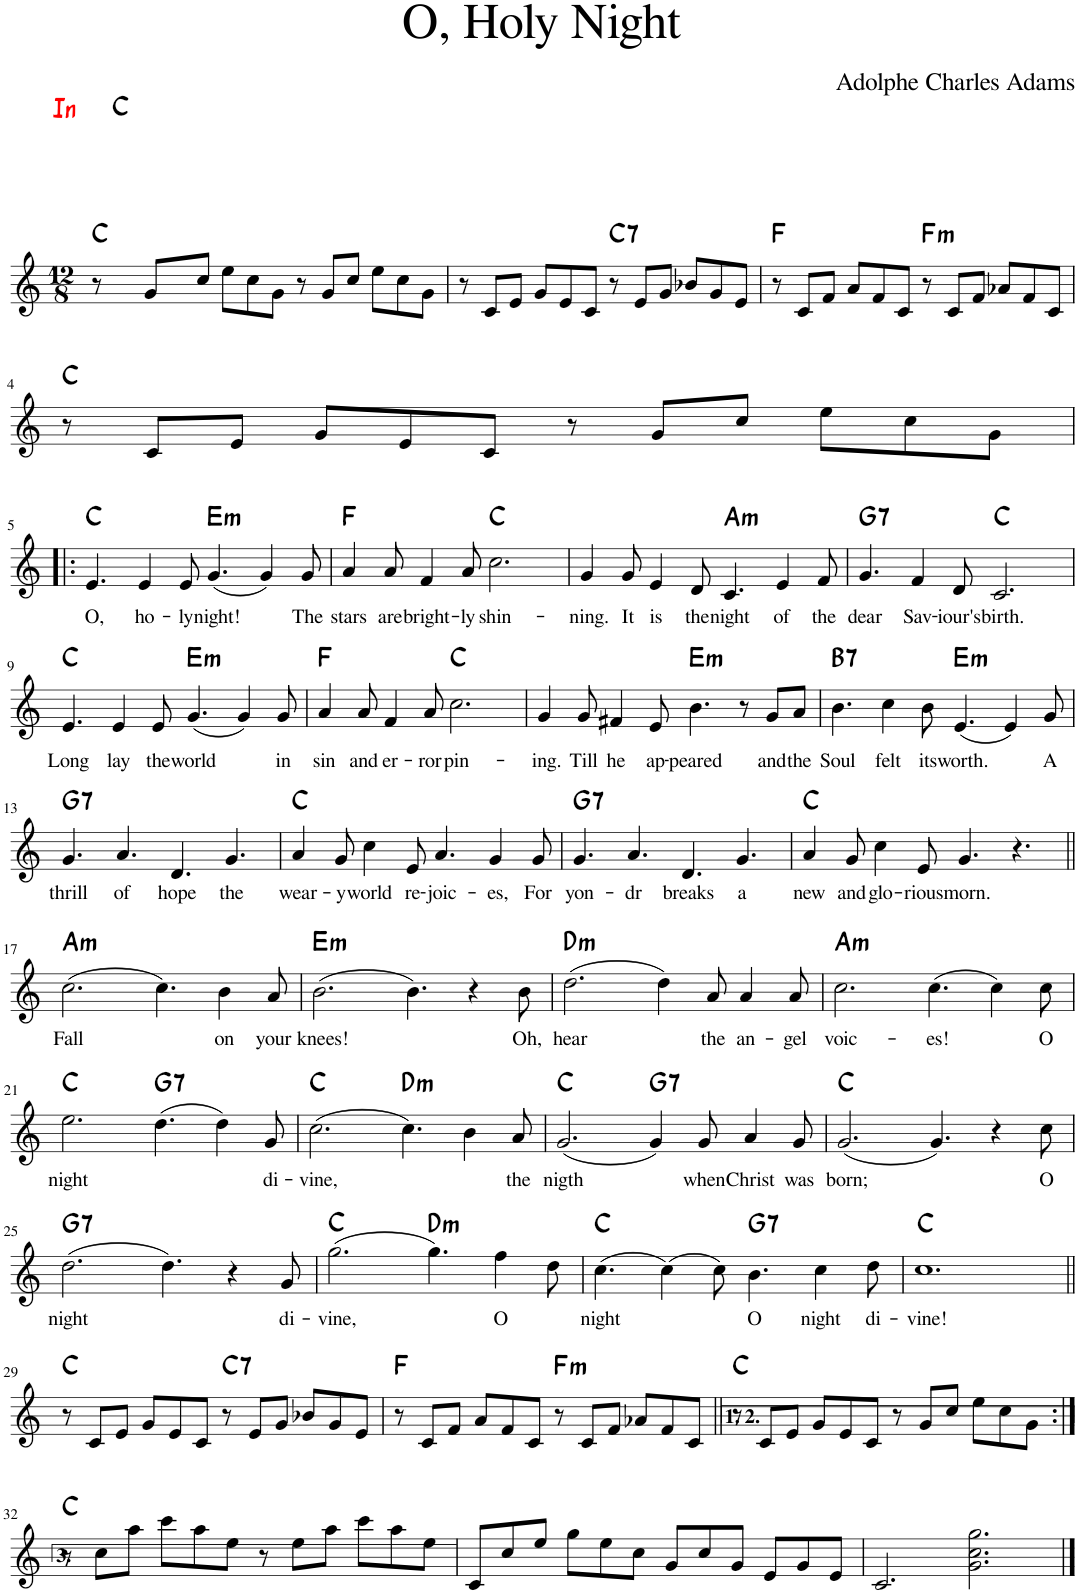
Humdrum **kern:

**kern	**text	**harte
*part1	*part1	*part1
*staff1	*staff1	*
*I"Piano	*	*
*I'Pno.	*	*
*clefG2	*	*
*k[]	*	*
*M12/8	*	*
=1	=1	=1
8r	.	C:maj
!LO:TX:a:color=#FF0000:t=In	!	!
8g/L	.	.
8cc/J	.	C:maj
8ee\L	.	.
8cc\	.	.
8g\J	.	.
8r	.	.
8g/L	.	.
8cc/J	.	.
8ee\L	.	.
8cc\	.	.
8g\J	.	.
=2	=2	=2
8r	.	.
8c/L	.	.
8e/J	.	.
8g/L	.	.
8e/	.	.
8c/J	.	.
!	!	!LO:H:kt=7
8r	.	C:7
8e/L	.	.
8g/J	.	.
8b-X/L	.	.
8g/	.	.
8e/J	.	.
=3	=3	=3
8r	.	F:maj
8c/L	.	.
8f/J	.	.
8a/L	.	.
8f/	.	.
8c/J	.	.
!	!	!LO:H:kt=m
8r	.	F:min
8c/L	.	.
8f/J	.	.
8a-X/L	.	.
8f/	.	.
8c/J	.	.
!!LO:LB:g=z
=4	=4	=4
8r	.	C:maj
8c/L	.	.
8e/J	.	.
8g/L	.	.
8e/	.	.
8c/J	.	.
8r	.	.
8g/L	.	.
8cc/J	.	.
8ee\L	.	.
8cc\	.	.
8g\J	.	.
!!LO:LB:g=z
=5!|:	=5!|:	=5!|:
!	!LO:LY:b	!
4.e/	O,	C:maj
!	!LO:LY:b	!
4e/	ho-	.
!	!LO:LY:b	!
8e/	-ly	.
!	!LO:LY:b	!LO:H:kt=m
(4.g/	night!	E:min
4g/)	.	.
!	!LO:LY:b	!
8g/	The	.
=6	=6	=6
!	!LO:LY:b	!
4a/	stars	F:maj
!	!LO:LY:b	!
8a/	are	.
!	!LO:LY:b	!
4f/	bright-	.
!	!LO:LY:b	!
8a/	-ly	.
!	!LO:LY:b	!
2.cc\	shin-	C:maj
=7	=7	=7
!	!LO:LY:b	!
4g/	-ning.	.
!	!LO:LY:b	!
8g/	It	.
!	!LO:LY:b	!
4e/	is	.
!	!LO:LY:b	!
8d/	the	.
!	!LO:LY:b	!LO:H:kt=m
4.c/	night	A:min
!	!LO:LY:b	!
4e/	of	.
!	!LO:LY:b	!
8f/	the	.
=8	=8	=8
!	!LO:LY:b	!LO:H:kt=7
4.g/	dear	G:7
!	!LO:LY:b	!
4f/	Sav-	.
!	!LO:LY:b	!
8d/	-iour's	.
!	!LO:LY:b	!
2.c/	birth.	C:maj
!!LO:LB:g=z
=9	=9	=9
!	!LO:LY:b	!
4.e/	Long	C:maj
!	!LO:LY:b	!
4e/	lay	.
!	!LO:LY:b	!
8e/	the	.
!	!LO:LY:b	!LO:H:kt=m
(4.g/	world	E:min
4g/)	.	.
!	!LO:LY:b	!
8g/	in	.
=10	=10	=10
!	!LO:LY:b	!
4a/	sin	F:maj
!	!LO:LY:b	!
8a/	and	.
!	!LO:LY:b	!
4f/	er-	.
!	!LO:LY:b	!
8a/	-ror	.
!	!LO:LY:b	!
2.cc\	pin-	C:maj
=11	=11	=11
!	!LO:LY:b	!
4g/	-ing.	.
!	!LO:LY:b	!
8g/	Till	.
!	!LO:LY:b	!
4f#X/	he	.
!	!LO:LY:b	!
8e/	ap-	.
!	!LO:LY:b	!LO:H:kt=m
4.b\	-peared	E:min
8r	.	.
!	!LO:LY:b	!
8g/L	and	.
!	!LO:LY:b	!
8a/J	the	.
=12	=12	=12
!	!LO:LY:b	!LO:H:kt=7
4.b\	Soul	B:7
!	!LO:LY:b	!
4cc\	felt	.
!	!LO:LY:b	!
8b\	its	.
!	!LO:LY:b	!LO:H:kt=m
(4.e/	worth.	E:min
4e/)	.	.
!	!LO:LY:b	!
8g/	A	.
!!LO:LB:g=z
=13	=13	=13
!	!LO:LY:b	!LO:H:kt=7
4.g/	thrill	G:7
!	!LO:LY:b	!
4.a/	of	.
!	!LO:LY:b	!
4.d/	hope	.
!	!LO:LY:b	!
4.g/	the	.
=14	=14	=14
!	!LO:LY:b	!
4a/	wear-	C:maj
!	!LO:LY:b	!
8g/	-y	.
!	!LO:LY:b	!
4cc\	world	.
!	!LO:LY:b	!
8e/	re-	.
!	!LO:LY:b	!
4.a/	-joic-	.
!	!LO:LY:b	!
4g/	-es,	.
!	!LO:LY:b	!
8g/	For	.
=15	=15	=15
!	!LO:LY:b	!LO:H:kt=7
4.g/	yon-	G:7
!	!LO:LY:b	!
4.a/	-dr	.
!	!LO:LY:b	!
4.d/	breaks	.
!	!LO:LY:b	!
4.g/	a	.
=16	=16	=16
!	!LO:LY:b	!
4a/	new	C:maj
!	!LO:LY:b	!
8g/	and	.
!	!LO:LY:b	!
4cc\	glo-	.
!	!LO:LY:b	!
8e/	-rious	.
!	!LO:LY:b	!
4.g/	morn.	.
4.r	.	.
!!LO:LB:g=z
=17||	=17||	=17||
!	!LO:LY:b	!LO:H:kt=m
(2.cc\	Fall	A:min
4.cc\)	.	.
!	!LO:LY:b	!
4b\	on	.
!	!LO:LY:b	!
8a/	your	.
=18	=18	=18
!	!LO:LY:b	!LO:H:kt=m
(2.b\	knees!	E:min
4.b\)	.	.
4r	.	.
!	!LO:LY:b	!
8b\	Oh,	.
=19	=19	=19
!	!LO:LY:b	!LO:H:kt=m
(2.dd\	hear	D:min
4dd\)	.	.
!	!LO:LY:b	!
8a/	the	.
!	!LO:LY:b	!
4a/	an-	.
!	!LO:LY:b	!
8a/	-gel	.
=20	=20	=20
!	!LO:LY:b	!LO:H:kt=m
2.cc\	voic-	A:min
!	!LO:LY:b	!
(4.cc\	-es!	.
4cc\)	.	.
!	!LO:LY:b	!
8cc\	O	.
!!LO:LB:g=z
=21	=21	=21
!	!LO:LY:b	!
2.ee\	night	C:maj
!	!	!LO:H:kt=7
(4.dd\	.	G:7
4dd\)	.	.
!	!LO:LY:b	!
8g/	di-	.
=22	=22	=22
!	!LO:LY:b	!
(2.cc\	-vine,	C:maj
!	!	!LO:H:kt=m
4.cc\)	.	D:min
4b\	.	.
!	!LO:LY:b	!
8a/	the	.
=23	=23	=23
!	!LO:LY:b	!
(2.g/	nigth	C:maj
!	!	!LO:H:kt=7
4g/)	.	G:7
!	!LO:LY:b	!
8g/	when	.
!	!LO:LY:b	!
4a/	Christ	.
!	!LO:LY:b	!
8g/	was	.
=24	=24	=24
!	!LO:LY:b	!
(2.g/	born;	C:maj
4.g/)	.	.
4r	.	.
!	!LO:LY:b	!
8cc\	O	.
!!LO:LB:g=z
=25	=25	=25
!	!LO:LY:b	!LO:H:kt=7
(2.dd\	night	G:7
4.dd\)	.	.
4r	.	.
!	!LO:LY:b	!
8g/	di-	.
=26	=26	=26
!	!LO:LY:b	!
(2.gg\	-vine,	C:maj
!	!	!LO:H:kt=m
4.gg\)	.	D:min
!	!LO:LY:b	!
4ff\	O	.
8dd\	.	.
=27	=27	=27
!	!LO:LY:b	!
(4.cc\	night	C:maj
(4cc\)	.	.
8cc\)	.	.
!	!LO:LY:b	!LO:H:kt=7
4.b\	O	G:7
!	!LO:LY:b	!
4cc\	night	.
!	!LO:LY:b	!
8dd\	di-	.
=28	=28	=28
!	!LO:LY:b	!
1.cc	-vine!	C:maj
!!LO:LB:g=z
=29||	=29||	=29||
8r	.	C:maj
8c/L	.	.
8e/J	.	.
8g/L	.	.
8e/	.	.
8c/J	.	.
!	!	!LO:H:kt=7
8r	.	C:7
8e/L	.	.
8g/J	.	.
8b-X/L	.	.
8g/	.	.
8e/J	.	.
=30	=30	=30
8r	.	F:maj
8c/L	.	.
8f/J	.	.
8a/L	.	.
8f/	.	.
8c/J	.	.
!	!	!LO:H:kt=m
8r	.	F:min
8c/L	.	.
8f/J	.	.
8a-X/L	.	.
8f/	.	.
8c/J	.	.
=31||	=31||	=31||
8r	.	C:maj
8c/L	.	.
8e/J	.	.
8g/L	.	.
8e/	.	.
8c/J	.	.
8r	.	.
8g/L	.	.
8cc/J	.	.
8ee\L	.	.
8cc\	.	.
8g\J	.	.
!!LO:LB:g=z
=32:|!	=32:|!	=32:|!
8r	.	C:maj
8cc\L	.	.
8aa\J	.	.
8ccc\L	.	.
8aa\	.	.
8ee\J	.	.
8r	.	.
8ee\L	.	.
8aa\J	.	.
8ccc\L	.	.
8aa\	.	.
8ee\J	.	.
=33	=33	=33
8c/L	.	.
8cc/	.	.
8ee/J	.	.
8gg\L	.	.
8ee\	.	.
8cc\J	.	.
8g/L	.	.
8cc/	.	.
8g/J	.	.
8e/L	.	.
8g/	.	.
8e/J	.	.
=34	=34	=34
!	!	!LO:H:kt=N.C.
2.c/	.	N
2.g\ 2.cc\ 2.gg\	.	.
==	==	==
*-	*-	*-
